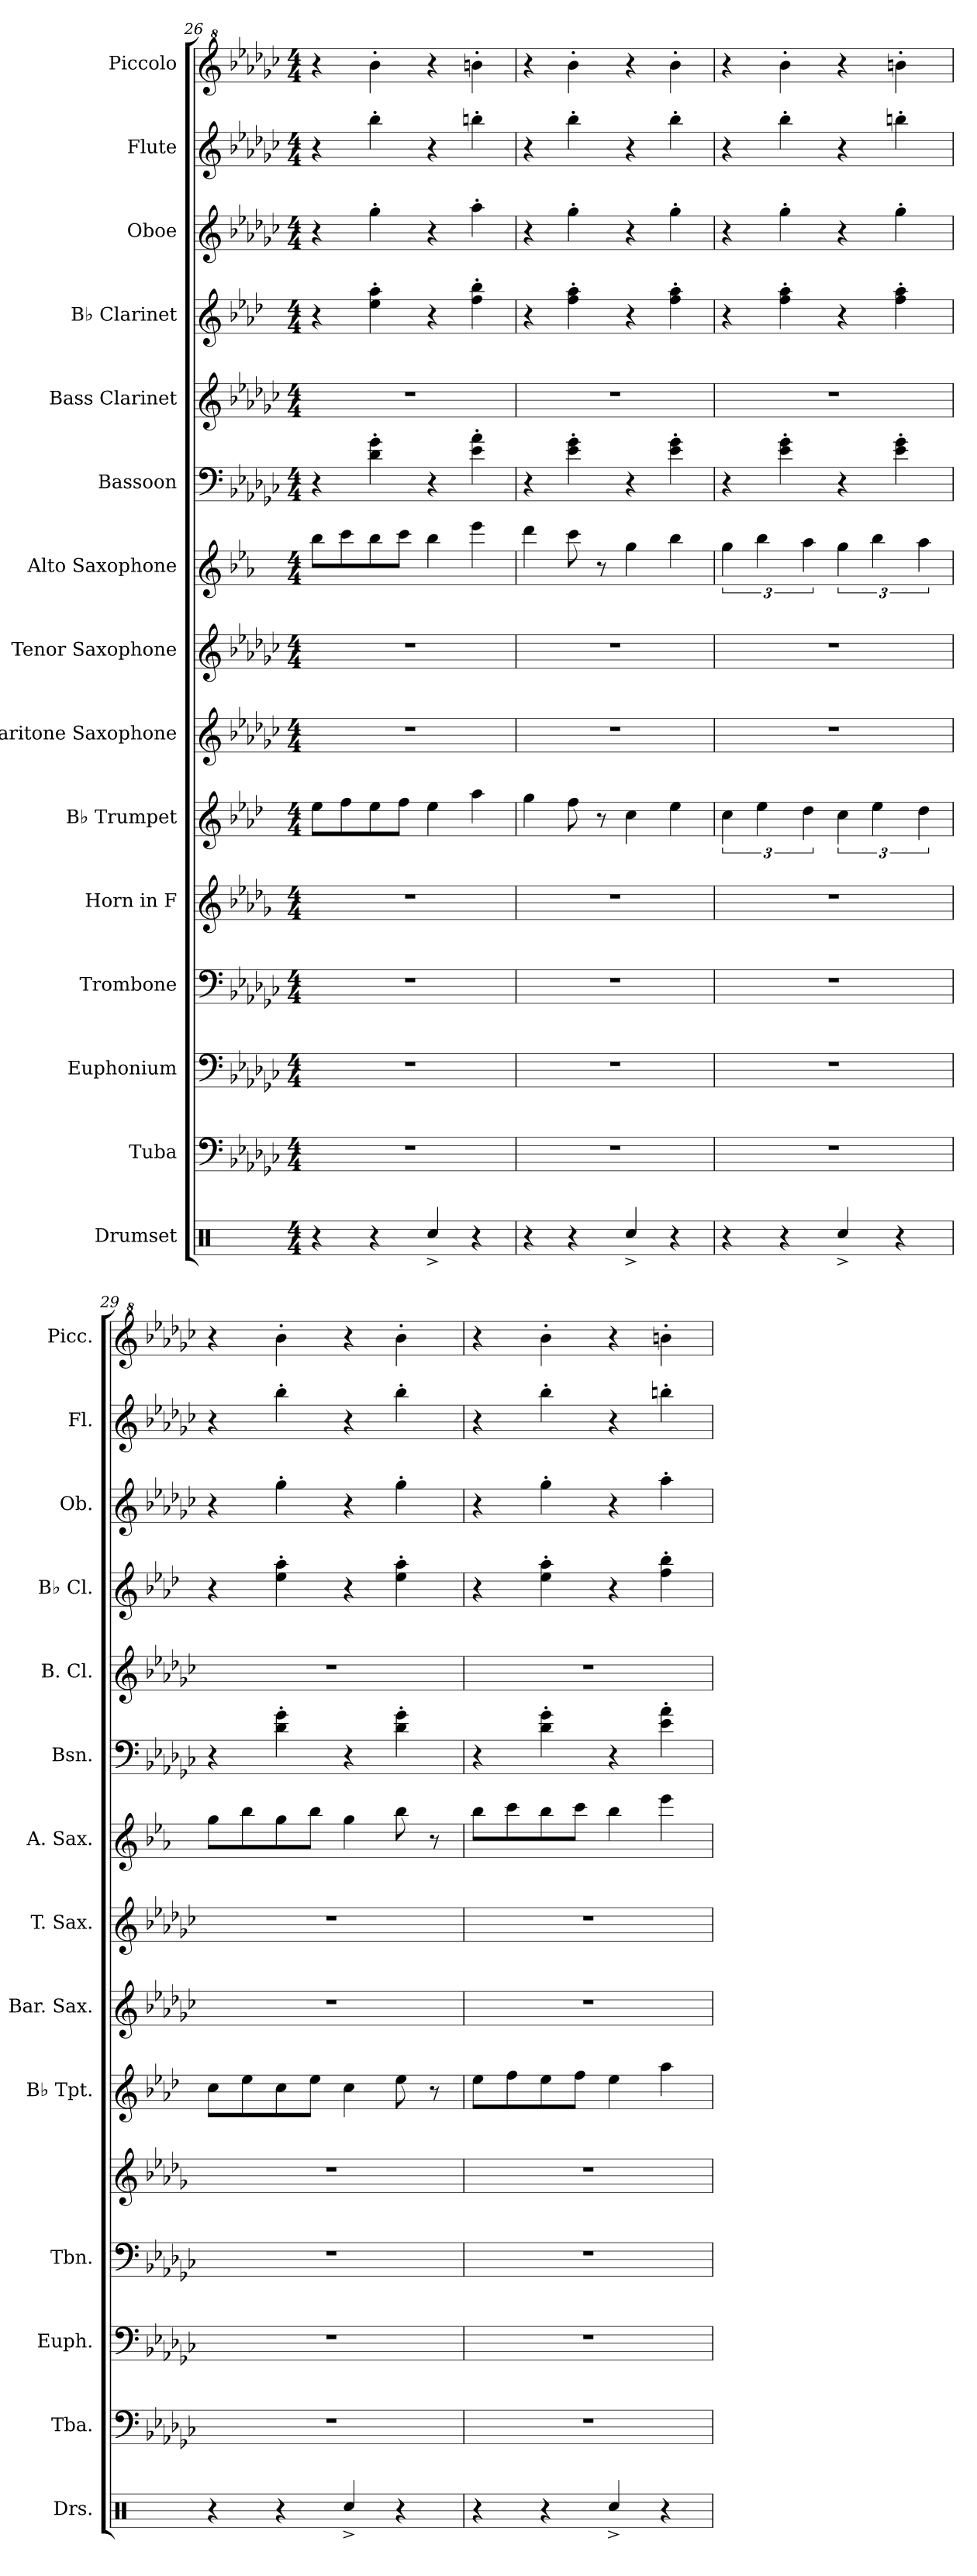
**kern	**kern	**kern	**kern	**kern	**kern	**kern	**kern	**kern	**kern	**kern	**kern	**kern	**kern	**kern
*part15	*part14	*part13	*part12	*part11	*part10	*part9	*part8	*part7	*part6	*part5	*part4	*part3	*part2	*part1
*staff15	*staff14	*staff13	*staff12	*staff11	*staff10	*staff9	*staff8	*staff7	*staff6	*staff5	*staff4	*staff3	*staff2	*staff1
*I"Drumset	*I"Tuba	*I"Euphonium	*I"Trombone	*I"Horn in F	*I"B♭ Trumpet	*I"Baritone Saxophone	*I"Tenor Saxophone	*I"Alto Saxophone	*I"Bassoon	*I"Bass Clarinet	*I"B♭ Clarinet	*I"Oboe	*I"Flute	*I"Piccolo
*I'Drs.	*I'Tba.	*I'Euph.	*I'Tbn.	*	*I'B♭ Tpt.	*I'Bar. Sax.	*I'T. Sax.	*I'A. Sax.	*I'Bsn.	*I'B. Cl.	*I'B♭ Cl.	*I'Ob.	*I'Fl.	*I'Picc.
*clefX	*clefF4	*clefF4	*clefF4	*clefG2	*clefG2	*clefG2	*clefG2	*clefG2	*clefF4	*clefG2	*clefG2	*clefG2	*clefG2	*clefG^2
*	*	*	*	*ITrd4c7	*ITrd1c2	*ITrd12c21	*ITrd8c14	*ITrd5c9	*	*ITrd8c14	*ITrd1c2	*	*	*ITrd-7c-12
*k[]	*k[b-e-a-d-g-c-]	*k[b-e-a-d-g-c-]	*k[b-e-a-d-g-c-]	*k[b-e-a-d-g-c-]	*k[b-e-a-d-g-c-]	*k[b-e-a-d-g-c-]	*k[b-e-a-d-g-c-]	*k[b-e-a-d-g-c-]	*k[b-e-a-d-g-c-]	*k[b-e-a-d-g-c-]	*k[b-e-a-d-g-c-]	*k[b-e-a-d-g-c-]	*k[b-e-a-d-g-c-]	*k[b-e-a-d-g-c-]
*M4/4	*M4/4	*M4/4	*M4/4	*M4/4	*M4/4	*M4/4	*M4/4	*M4/4	*M4/4	*M4/4	*M4/4	*M4/4	*M4/4	*M4/4
=26	=26	=26	=26	=26	=26	=26	=26	=26	=26	=26	=26	=26	=26	=26
4r	1r	1r	1r	1r	8dd-\L	1r	1r	8dd-\L	4r	1r	4r	4r	4r	4r
.	.	.	.	.	8ee-\	.	.	8ee-\	.	.	.	.	.	.
4r	.	.	.	.	8dd-\	.	.	8dd-\	4d-\' 4g-\'	.	4dd-\' 4gg-\'	4gg-'\	4bb-'\	4bbb-'\
.	.	.	.	.	8ee-\J	.	.	8ee-\J	.	.	.	.	.	.
4Rcc^/	.	.	.	.	4dd-\	.	.	4dd-\	4r	.	4r	4r	4r	4r
4r	.	.	.	.	4gg-\	.	.	4gg-\	4e-\' 4a-\'	.	4ee-\' 4aa-\'	4aa-'\	4bbn'\	4bbbn'\
!!LO:PB:g=z
=27	=27	=27	=27	=27	=27	=27	=27	=27	=27	=27	=27	=27	=27	=27
4r	1r	1r	1r	1r	4ff\	1r	1r	4ff\	4r	1r	4r	4r	4r	4r
4r	.	.	.	.	8ee-\	.	.	8ee-\	4e-\' 4g-\'	.	4ee-\' 4gg-\'	4gg-'\	4bb-'\	4bbb-'\
.	.	.	.	.	8r	.	.	8r	.	.	.	.	.	.
4Rcc^/	.	.	.	.	4b-\	.	.	4b-\	4r	.	4r	4r	4r	4r
4r	.	.	.	.	4dd-\	.	.	4dd-\	4e-\' 4g-\'	.	4ee-\' 4gg-\'	4gg-'\	4bb-'\	4bbb-'\
=28	=28	=28	=28	=28	=28	=28	=28	=28	=28	=28	=28	=28	=28	=28
4r	1r	1r	1r	1r	6b-\	1r	1r	6b-\	4r	1r	4r	4r	4r	4r
.	.	.	.	.	6dd-\	.	.	6dd-\	.	.	.	.	.	.
4r	.	.	.	.	.	.	.	.	4e-\' 4g-\'	.	4ee-\' 4gg-\'	4gg-'\	4bb-'\	4bbb-'\
.	.	.	.	.	6cc-\	.	.	6cc-\	.	.	.	.	.	.
4Rcc^/	.	.	.	.	6b-\	.	.	6b-\	4r	.	4r	4r	4r	4r
.	.	.	.	.	6dd-\	.	.	6dd-\	.	.	.	.	.	.
4r	.	.	.	.	.	.	.	.	4e-\' 4g-\'	.	4ee-\' 4gg-\'	4gg-'\	4bbn'\	4bbbn'\
.	.	.	.	.	6cc-\	.	.	6cc-\	.	.	.	.	.	.
=29	=29	=29	=29	=29	=29	=29	=29	=29	=29	=29	=29	=29	=29	=29
4r	1r	1r	1r	1r	8b-\L	1r	1r	8b-\L	4r	1r	4r	4r	4r	4r
.	.	.	.	.	8dd-\	.	.	8dd-\	.	.	.	.	.	.
4r	.	.	.	.	8b-\	.	.	8b-\	4d-\' 4g-\'	.	4dd-\' 4gg-\'	4gg-'\	4bb-'\	4bbb-'\
.	.	.	.	.	8dd-\J	.	.	8dd-\J	.	.	.	.	.	.
4Rcc^/	.	.	.	.	4b-\	.	.	4b-\	4r	.	4r	4r	4r	4r
4r	.	.	.	.	8dd-\	.	.	8dd-\	4d-\' 4g-\'	.	4dd-\' 4gg-\'	4gg-'\	4bb-'\	4bbb-'\
.	.	.	.	.	8r	.	.	8r	.	.	.	.	.	.
=30	=30	=30	=30	=30	=30	=30	=30	=30	=30	=30	=30	=30	=30	=30
4r	1r	1r	1r	1r	8dd-\L	1r	1r	8dd-\L	4r	1r	4r	4r	4r	4r
.	.	.	.	.	8ee-\	.	.	8ee-\	.	.	.	.	.	.
4r	.	.	.	.	8dd-\	.	.	8dd-\	4d-\' 4g-\'	.	4dd-\' 4gg-\'	4gg-'\	4bb-'\	4bbb-'\
.	.	.	.	.	8ee-\J	.	.	8ee-\J	.	.	.	.	.	.
4Rcc^/	.	.	.	.	4dd-\	.	.	4dd-\	4r	.	4r	4r	4r	4r
4r	.	.	.	.	4gg-\	.	.	4gg-\	4e-\' 4a-\'	.	4ee-\' 4aa-\'	4aa-'\	4bbn'\	4bbbn'\
=	=	=	=	=	=	=	=	=	=	=	=	=	=	=
*-	*-	*-	*-	*-	*-	*-	*-	*-	*-	*-	*-	*-	*-	*-
